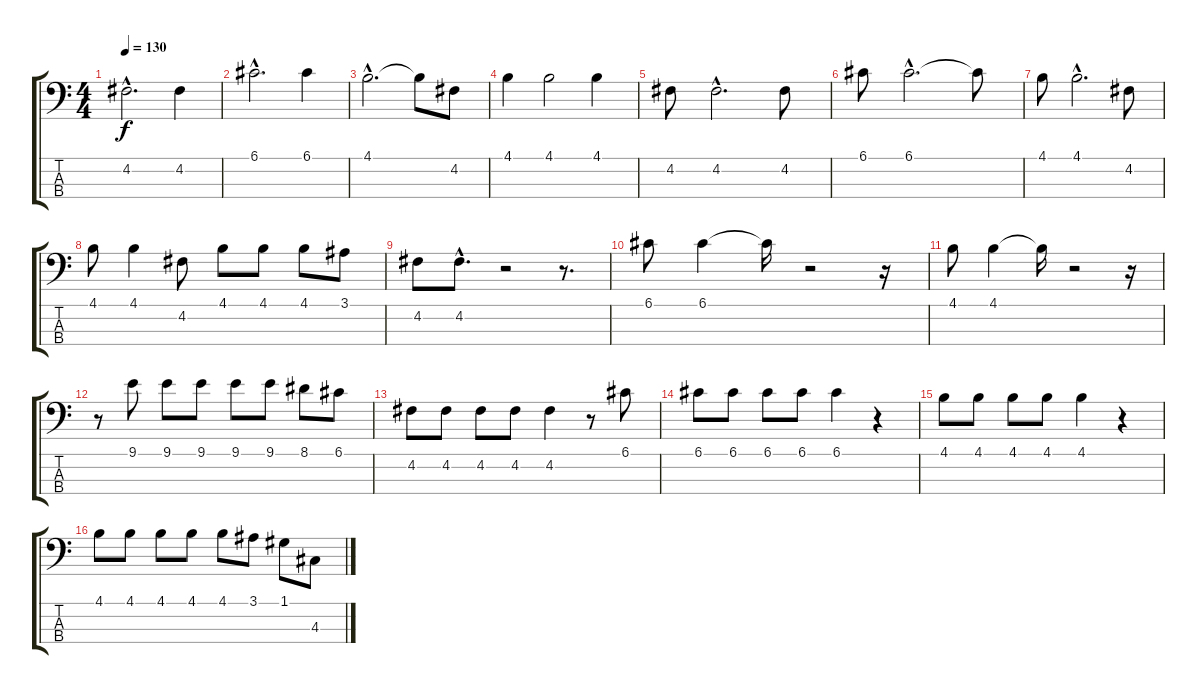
\track "" {instrument electricbasspick}
\staff {score tabs}
\tuning (G2 D2 A1 E1) {hide}
\ts (4 4)
\tempo 130
\clef f4
\ks c
4.2{hac}.2{d dy f} 4.2.4 |
6.1{hac}.2{d} 6.1.4 |
4.1{hac}.2{d} 4.1{t}.8 4.2.8 |
4.1.4 4.1.2 4.1.4 |
4.2.8 4.2{hac}.2{d} 4.2.8 |
6.1.8 6.1{hac}.2{d} 6.1{t}.8 |
4.1.8 4.1{hac}.2{d} 4.2.8 |
4.1.8 4.1.4 4.2.8 4.1.8 4.1.8 4.1.8 3.1.8 |
4.2.8 4.2{hac}.8{d} r.2 r.8{d} |
6.1.8 6.1.4 6.1{t}.16 r.2 r.16 |
4.1.8 4.1.4 4.1{t}.16 r.2 r.16 |
r.8 9.1.8 9.1.8 9.1.8 9.1.8 9.1.8 8.1.8 6.1.8 |
4.2.8 4.2.8 4.2.8 4.2.8 4.2.4 r.8 6.1.8 |
6.1.8 6.1.8 6.1.8 6.1.8 6.1.4 r.4 |
4.1.8 4.1.8 4.1.8 4.1.8 4.1.4 r.4 |
4.1.8 4.1.8 4.1.8 4.1.8 4.1.8 3.1.8 1.1.8 4.3.8
